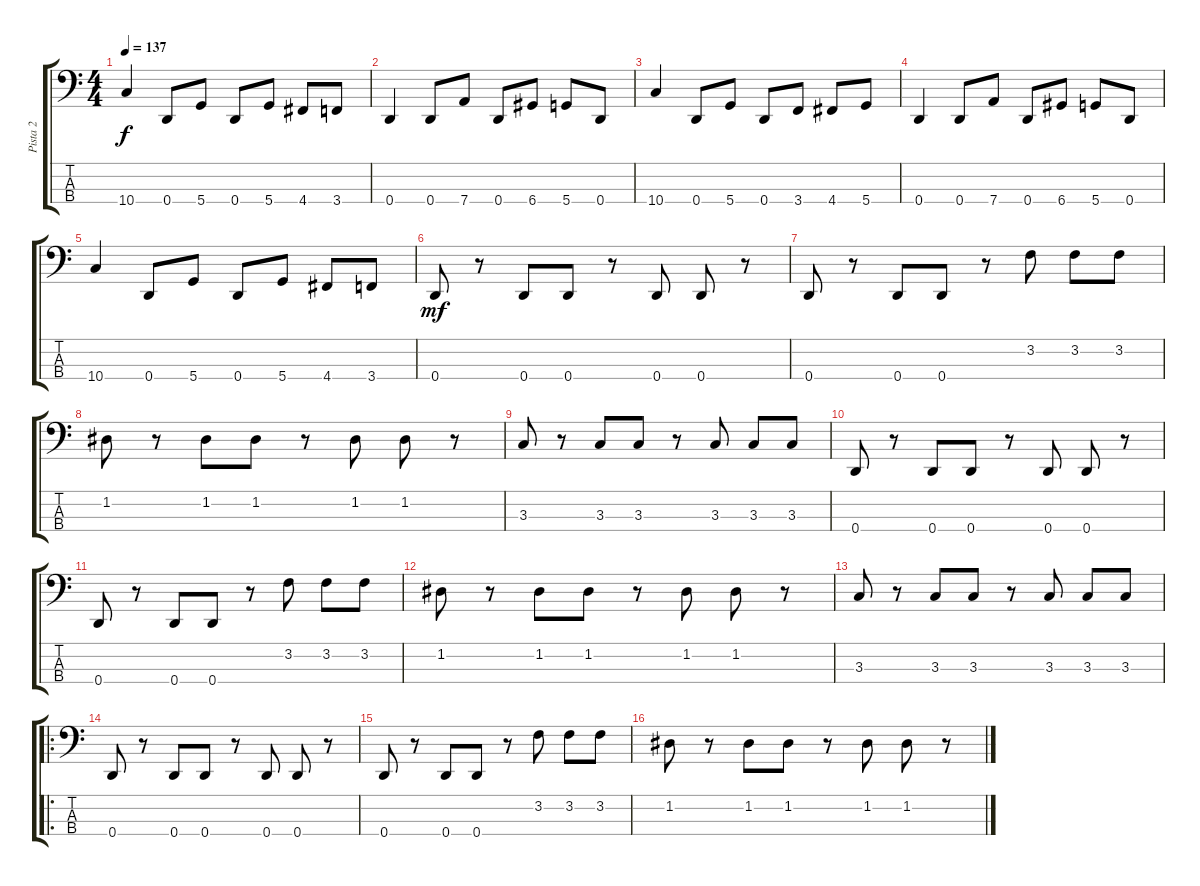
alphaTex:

\track ("Pista 2" "Pista 2") {instrument electricbassfinger}
\staff {score tabs}
\tuning (G2 D2 A1 D1) {hide}
\ts (4 4)
\tempo 137
\clef f4
\ks c
10.4.4{dy f} 0.4.8 5.4.8 0.4.8 5.4.8 4.4.8 3.4.8 |
0.4.4 0.4.8 7.4.8 0.4.8 6.4.8 5.4.8 0.4.8 |
10.4.4 0.4.8 5.4.8 0.4.8 3.4.8 4.4.8 5.4.8 |
0.4.4 0.4.8 7.4.8 0.4.8 6.4.8 5.4.8 0.4.8 |
10.4.4 0.4.8 5.4.8 0.4.8 5.4.8 4.4.8 3.4.8 |
0.4.8{dy mf} r.8 0.4.8 0.4.8 r.8 0.4.8 0.4.8 r.8 |
0.4.8 r.8 0.4.8 0.4.8 r.8 3.2.8 3.2.8 3.2.8 |
1.2.8 r.8 1.2.8 1.2.8 r.8 1.2.8 1.2.8 r.8 |
3.3.8 r.8 3.3.8 3.3.8 r.8 3.3.8 3.3.8 3.3.8 |
0.4.8 r.8 0.4.8 0.4.8 r.8 0.4.8 0.4.8 r.8 |
0.4.8 r.8 0.4.8 0.4.8 r.8 3.2.8 3.2.8 3.2.8 |
1.2.8 r.8 1.2.8 1.2.8 r.8 1.2.8 1.2.8 r.8 |
3.3.8 r.8 3.3.8 3.3.8 r.8 3.3.8 3.3.8 3.3.8 |
\ro
0.4.8 r.8 0.4.8 0.4.8 r.8 0.4.8 0.4.8 r.8 |
0.4.8 r.8 0.4.8 0.4.8 r.8 3.2.8 3.2.8 3.2.8 |
1.2.8 r.8 1.2.8 1.2.8 r.8 1.2.8 1.2.8 r.8
